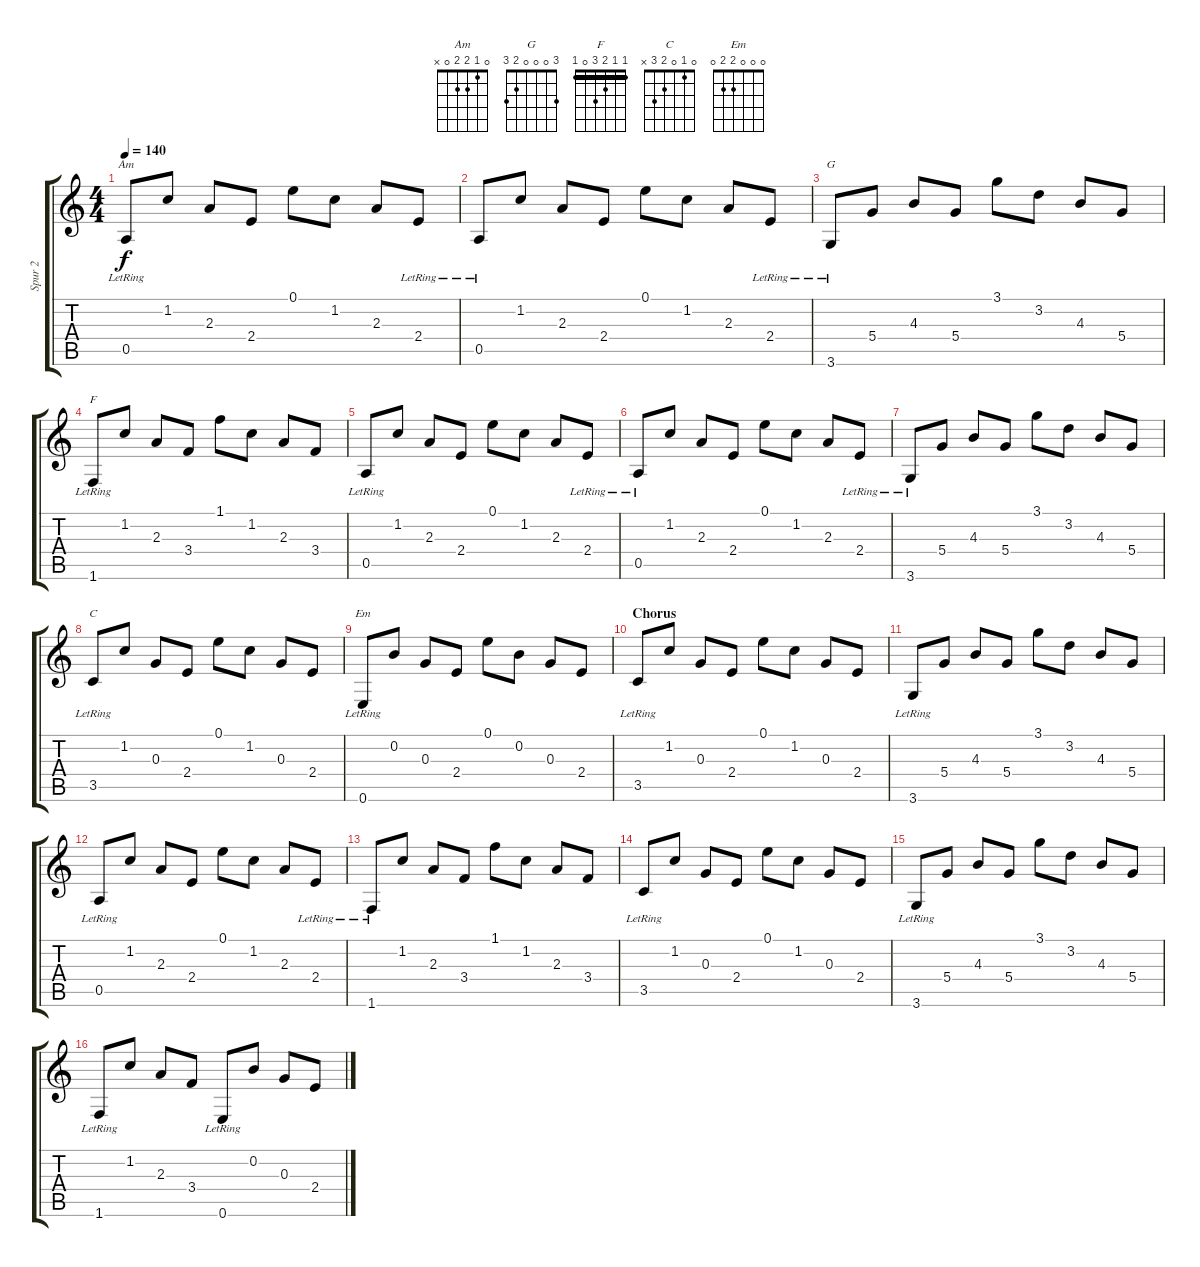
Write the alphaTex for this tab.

\track ("Spur 2" "Spur 2") {instrument acousticguitarnylon}
\staff {score tabs}
\tuning (E4 B3 G3 D3 A2 E2) {hide}
\chord ("Am" 0 1 2 2 0 x)
\chord ("G" 3 0 0 0 2 3)
\chord ("F" 1 1 2 3 0 1) {barre 1}
\chord ("C" 0 1 0 2 3 x)
\chord ("Em" 0 0 0 2 2 0)
\ts (4 4)
\tempo 140
\clef g2
\ks c
0.5{lr}.8{ch "Am" dy f} 1.2.8 2.3.8 2.4.8 0.1.8 1.2.8 2.3.8 2.4{lr}.8 |
0.5{lr}.8 1.2.8 2.3.8 2.4.8 0.1.8 1.2.8 2.3.8 2.4{lr}.8 |
3.6{lr}.8{ch "G"} 5.4.8 4.3.8 5.4.8 3.1.8 3.2.8 4.3.8 5.4.8 |
1.6{lr}.8{ch "F"} 1.2.8 2.3.8 3.4.8 1.1.8 1.2.8 2.3.8 3.4.8 |
0.5{lr}.8 1.2.8 2.3.8 2.4.8 0.1.8 1.2.8 2.3.8 2.4{lr}.8 |
0.5{lr}.8 1.2.8 2.3.8 2.4.8 0.1.8 1.2.8 2.3.8 2.4{lr}.8 |
3.6{lr}.8 5.4.8 4.3.8 5.4.8 3.1.8 3.2.8 4.3.8 5.4.8 |
3.5{lr}.8{ch "C"} 1.2.8 0.3.8 2.4.8 0.1.8 1.2.8 0.3.8 2.4.8 |
0.6{lr}.8{ch "Em"} 0.2.8 0.3.8 2.4.8 0.1.8 0.2.8 0.3.8 2.4.8 |
\section ("" "Chorus")
3.5{lr}.8 1.2.8 0.3.8 2.4.8 0.1.8 1.2.8 0.3.8 2.4.8 |
3.6{lr}.8 5.4.8 4.3.8 5.4.8 3.1.8 3.2.8 4.3.8 5.4.8 |
0.5{lr}.8 1.2.8 2.3.8 2.4.8 0.1.8 1.2.8 2.3.8 2.4{lr}.8 |
1.6{lr}.8 1.2.8 2.3.8 3.4.8 1.1.8 1.2.8 2.3.8 3.4.8 |
3.5{lr}.8 1.2.8 0.3.8 2.4.8 0.1.8 1.2.8 0.3.8 2.4.8 |
3.6{lr}.8 5.4.8 4.3.8 5.4.8 3.1.8 3.2.8 4.3.8 5.4.8 |
1.6{lr}.8 1.2.8 2.3.8 3.4.8 0.6{lr}.8 0.2.8 0.3.8 2.4.8
